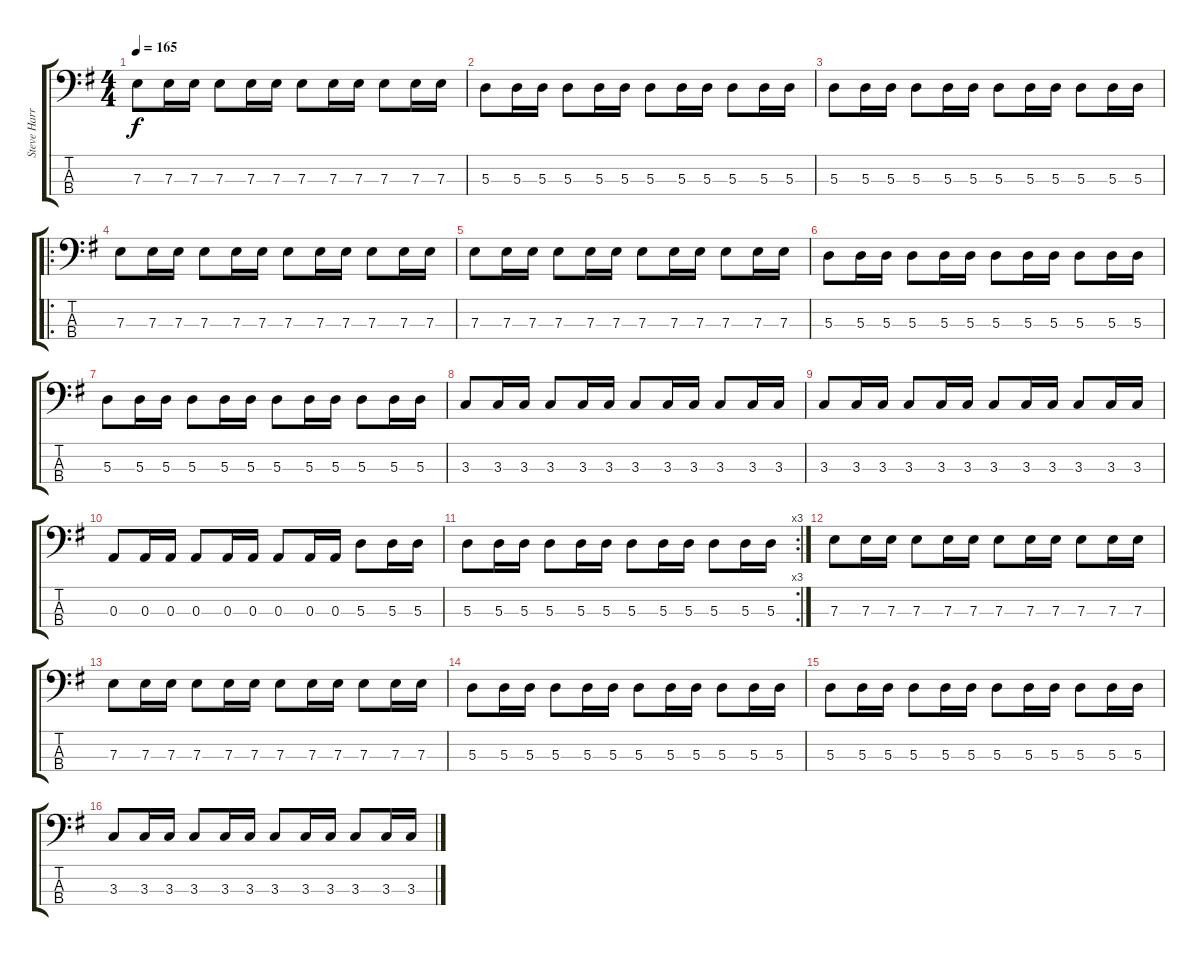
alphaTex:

\track ("Steve Harris" "Steve Harr") {instrument electricbassfinger}
\staff {score tabs}
\tuning (G2 D2 A1 E1) {hide}
\ts (4 4)
\tempo 165
\clef f4
\ks g
7.3.8{dy f} 7.3.16 7.3.16 7.3.8 7.3.16 7.3.16 7.3.8 7.3.16 7.3.16 7.3.8 7.3.16 7.3.16 |
5.3.8 5.3.16 5.3.16 5.3.8 5.3.16 5.3.16 5.3.8 5.3.16 5.3.16 5.3.8 5.3.16 5.3.16 |
5.3.8 5.3.16 5.3.16 5.3.8 5.3.16 5.3.16 5.3.8 5.3.16 5.3.16 5.3.8 5.3.16 5.3.16 |
\ro
7.3.8 7.3.16 7.3.16 7.3.8 7.3.16 7.3.16 7.3.8 7.3.16 7.3.16 7.3.8 7.3.16 7.3.16 |
7.3.8 7.3.16 7.3.16 7.3.8 7.3.16 7.3.16 7.3.8 7.3.16 7.3.16 7.3.8 7.3.16 7.3.16 |
5.3.8 5.3.16 5.3.16 5.3.8 5.3.16 5.3.16 5.3.8 5.3.16 5.3.16 5.3.8 5.3.16 5.3.16 |
5.3.8 5.3.16 5.3.16 5.3.8 5.3.16 5.3.16 5.3.8 5.3.16 5.3.16 5.3.8 5.3.16 5.3.16 |
3.3.8 3.3.16 3.3.16 3.3.8 3.3.16 3.3.16 3.3.8 3.3.16 3.3.16 3.3.8 3.3.16 3.3.16 |
3.3.8 3.3.16 3.3.16 3.3.8 3.3.16 3.3.16 3.3.8 3.3.16 3.3.16 3.3.8 3.3.16 3.3.16 |
0.3.8 0.3.16 0.3.16 0.3.8 0.3.16 0.3.16 0.3.8 0.3.16 0.3.16 5.3.8 5.3.16 5.3.16 |
\rc 3
5.3.8 5.3.16 5.3.16 5.3.8 5.3.16 5.3.16 5.3.8 5.3.16 5.3.16 5.3.8 5.3.16 5.3.16 |
7.3.8 7.3.16 7.3.16 7.3.8 7.3.16 7.3.16 7.3.8 7.3.16 7.3.16 7.3.8 7.3.16 7.3.16 |
7.3.8 7.3.16 7.3.16 7.3.8 7.3.16 7.3.16 7.3.8 7.3.16 7.3.16 7.3.8 7.3.16 7.3.16 |
5.3.8 5.3.16 5.3.16 5.3.8 5.3.16 5.3.16 5.3.8 5.3.16 5.3.16 5.3.8 5.3.16 5.3.16 |
5.3.8 5.3.16 5.3.16 5.3.8 5.3.16 5.3.16 5.3.8 5.3.16 5.3.16 5.3.8 5.3.16 5.3.16 |
3.3.8 3.3.16 3.3.16 3.3.8 3.3.16 3.3.16 3.3.8 3.3.16 3.3.16 3.3.8 3.3.16 3.3.16
